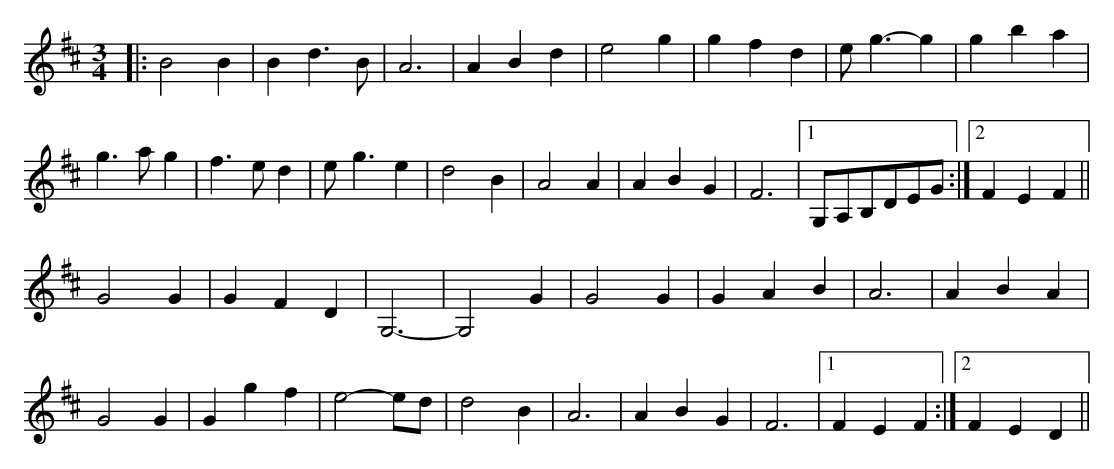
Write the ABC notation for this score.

X:1
M:3/4
K:Bmin
|:B4B2|B2d2>B2|A6|A2B2d2|e4g2|g2f2d2|e2<g2-g2|g2b2a2|
g2>a2g2|f2>e2d2|e2-<g2 e2|d4B2|A4A2|A2B2G2|F6|1 G,A,B,DEG:|2 F2E2F2||
G4G2|G2F2D2|G,6-|G,4G2|G4G2|G2A2B2|A6|A2B2A2|
G4G2|G2g2f2|e4-ed|d4B2|A6|A2B2G2|F6|1 F2E2F2:|2 F2E2D2||
